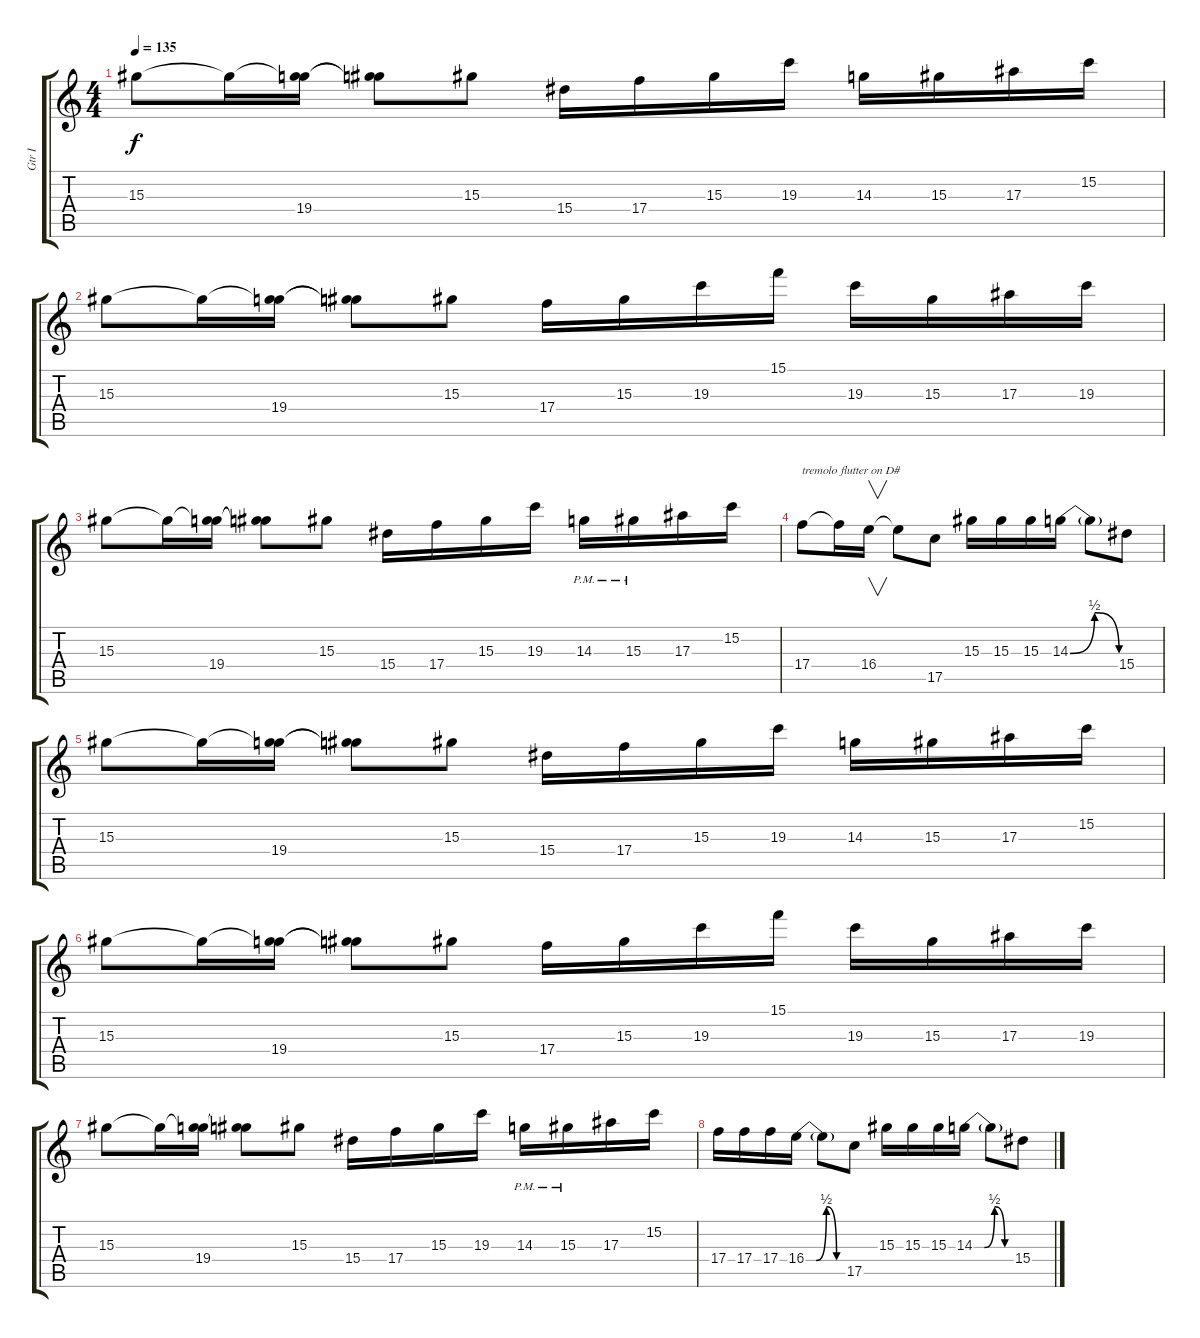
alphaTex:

\track ("Gtr I" "Gtr I") {instrument distortionguitar}
\staff {score tabs}
\tuning (D4 A3 F3 C3 G2 C2) {hide}
\ts (4 4)
\tempo 135
\clef g2
\ks c
15.3.8{dy f} 15.3{t}.16 (15.3{t} 19.4).16 (15.3{t} 19.4{t}).8 15.3.8 15.4.16 17.4.16 15.3.16 19.3.16 14.3.16 15.3.16 17.3.16 15.2.16 |
15.3.8 15.3{t}.16 (15.3{t} 19.4).16 (15.3{t} 19.4{t}).8 15.3.8 17.4.16 15.3.16 19.3.16 15.1.16 19.3.16 15.3.16 17.3.16 19.3.16 |
15.3.8 15.3{t}.16 (15.3{t} 19.4).16 (15.3{t} 19.4{t}).8 15.3.8 15.4.16 17.4.16 15.3.16 19.3.16 14.3{pm}.16 15.3{pm}.16 17.3.16 15.2.16 |
17.4.8{txt "tremolo flutter on D#"} 17.4{t}.16 16.4.16{v} 16.4{t}.8 17.5.8 15.3.16 15.3.16 15.3.16 14.3{be (bendrelease 0 0 30 2 30 2 60 0)}.16 14.3{t}.8 15.4.8 |
15.3.8 15.3{t}.16 (15.3{t} 19.4).16 (15.3{t} 19.4{t}).8 15.3.8 15.4.16 17.4.16 15.3.16 19.3.16 14.3.16 15.3.16 17.3.16 15.2.16 |
15.3.8 15.3{t}.16 (15.3{t} 19.4).16 (15.3{t} 19.4{t}).8 15.3.8 17.4.16 15.3.16 19.3.16 15.1.16 19.3.16 15.3.16 17.3.16 19.3.16 |
15.3.8 15.3{t}.16 (15.3{t} 19.4).16 (15.3{t} 19.4{t}).8 15.3.8 15.4.16 17.4.16 15.3.16 19.3.16 14.3{pm}.16 15.3{pm}.16 17.3.16 15.2.16 |
17.4.16 17.4.16 17.4.16 16.4{be (custom 0 0 15 0 30 2 45 0 60 0)}.16 16.4{t}.8 17.5.8 15.3.16 15.3.16 15.3.16 14.3{be (custom 0 0 15 0 30 2 45 0 60 0)}.16 14.3{t}.8 15.4.8
